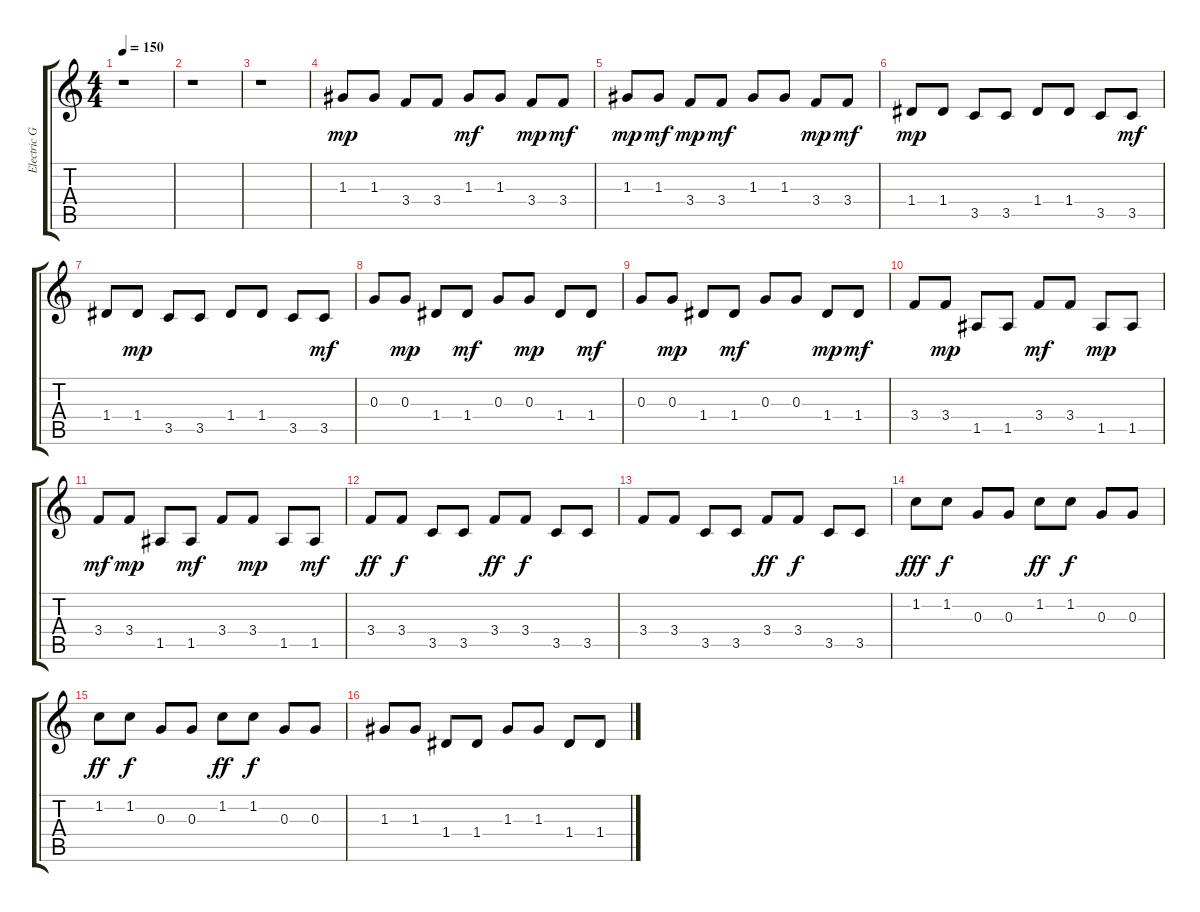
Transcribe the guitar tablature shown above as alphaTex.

\track ("Electric G" "Electric G") {instrument overdrivenguitar}
\staff {score tabs}
\tuning (E4 B3 G3 D3 A2 E2) {hide}
\ts (4 4)
\tempo 150
\clef g2
\ks c
r.1{dy mf} |
r.1 |
r.1 |
1.3.8{dy mp} 1.3.8 3.4.8 3.4.8 1.3.8{dy mf} 1.3.8 3.4.8{dy mp} 3.4.8{dy mf} |
1.3.8{dy mp} 1.3.8{dy mf} 3.4.8{dy mp} 3.4.8{dy mf} 1.3.8 1.3.8 3.4.8{dy mp} 3.4.8{dy mf} |
1.4.8{dy mp} 1.4.8 3.5.8 3.5.8 1.4.8 1.4.8 3.5.8 3.5.8{dy mf} |
1.4.8 1.4.8{dy mp} 3.5.8 3.5.8 1.4.8 1.4.8 3.5.8 3.5.8{dy mf} |
0.3.8 0.3.8{dy mp} 1.4.8 1.4.8{dy mf} 0.3.8 0.3.8{dy mp} 1.4.8 1.4.8{dy mf} |
0.3.8 0.3.8{dy mp} 1.4.8 1.4.8{dy mf} 0.3.8 0.3.8 1.4.8{dy mp} 1.4.8{dy mf} |
3.4.8 3.4.8{dy mp} 1.5.8 1.5.8 3.4.8{dy mf} 3.4.8 1.5.8{dy mp} 1.5.8 |
3.4.8{dy mf} 3.4.8{dy mp} 1.5.8 1.5.8{dy mf} 3.4.8 3.4.8{dy mp} 1.5.8 1.5.8{dy mf} |
3.4.8{dy ff volume 9} 3.4.8{dy f} 3.5.8 3.5.8 3.4.8{dy ff} 3.4.8{dy f} 3.5.8 3.5.8 |
3.4.8 3.4.8 3.5.8 3.5.8 3.4.8{dy ff} 3.4.8{dy f} 3.5.8 3.5.8 |
1.2.8{dy fff} 1.2.8{dy f} 0.3.8 0.3.8 1.2.8{dy ff} 1.2.8{dy f} 0.3.8 0.3.8 |
1.2.8{dy ff} 1.2.8{dy f} 0.3.8 0.3.8 1.2.8{dy ff} 1.2.8{dy f} 0.3.8 0.3.8 |
1.3.8 1.3.8 1.4.8 1.4.8 1.3.8 1.3.8 1.4.8 1.4.8
